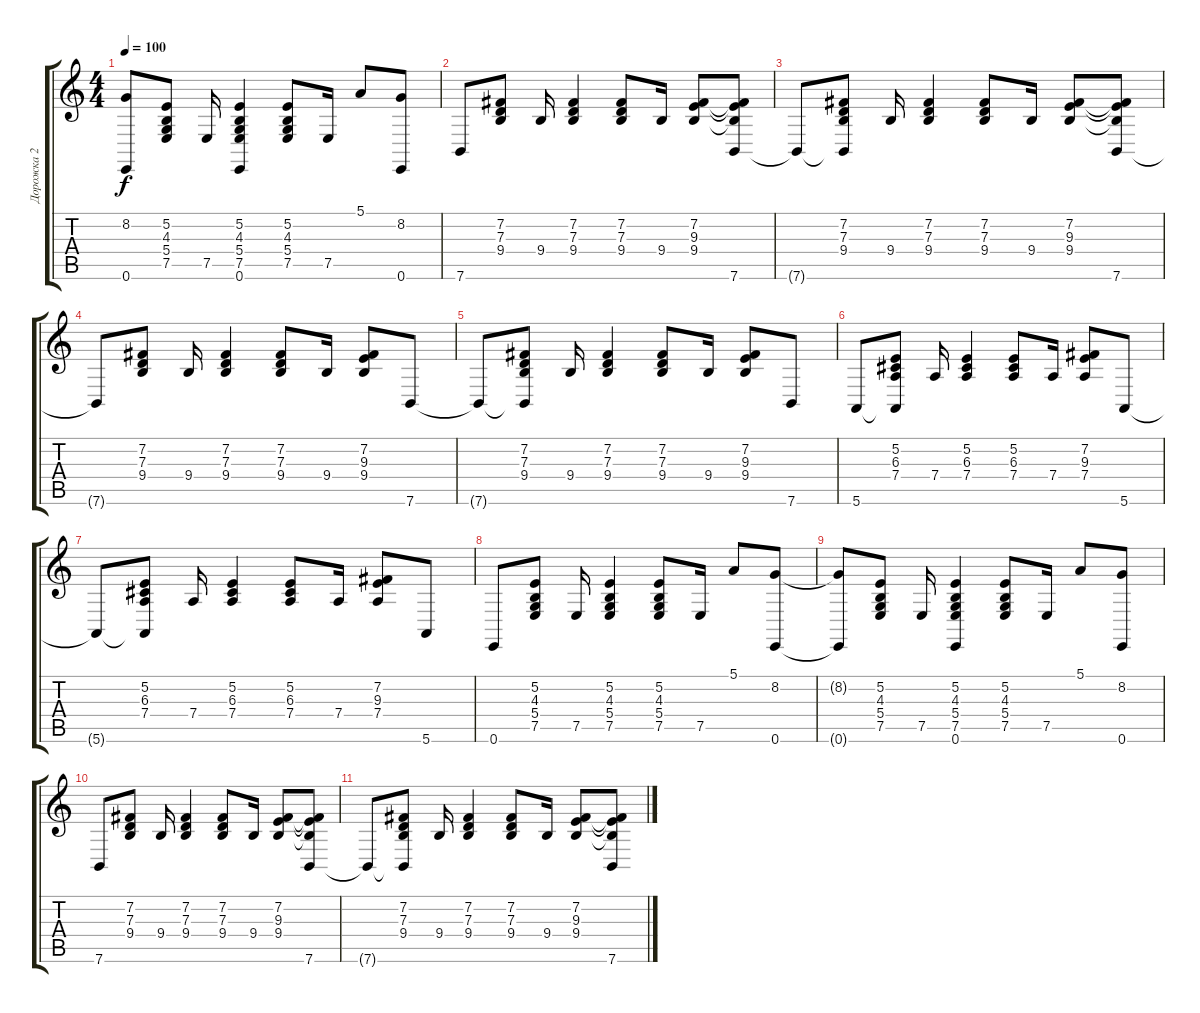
\track ("Дорожка 2" "Дорожка 2") {instrument percussiveorgan}
\staff {score tabs}
\tuning (E4 B3 G3 D3 A2 E2) {hide}
\ts (4 4)
\tempo 100
\clef g2
\ks c
(8.2{t} 0.6{t}).8{dy f} (5.2 4.3 5.4 7.5).8 7.5.16 (5.2 4.3 5.4 7.5 0.6).4 (5.2 4.3 5.4 7.5).8 7.5.16 5.1.8 (8.2 0.6).8 |
7.6.8 (7.2 7.3 9.4).8 9.4.16 (7.2 7.3 9.4).4 (7.2 7.3 9.4).8 9.4.16 (7.2 9.3 9.4).8 (7.2{t} 9.3{t} 9.4{t} 7.6).8 |
7.6{t}.8 (7.2 7.3 9.4 7.6{t}).8 9.4.16 (7.2 7.3 9.4).4 (7.2 7.3 9.4).8 9.4.16 (7.2 9.3 9.4).8 (7.2{t} 9.3{t} 9.4{t} 7.6).8 |
7.6{t}.8 (7.2 7.3 9.4).8 9.4.16 (7.2 7.3 9.4).4 (7.2 7.3 9.4).8 9.4.16 (7.2 9.3 9.4).8 7.6.8 |
7.6{t}.8 (7.2 7.3 9.4 7.6{t}).8 9.4.16 (7.2 7.3 9.4).4 (7.2 7.3 9.4).8 9.4.16 (7.2 9.3 9.4).8 7.6.8 |
5.6.8 (5.2 6.3 7.4 5.6{t}).8 7.4.16 (5.2 6.3 7.4).4 (5.2 6.3 7.4).8 7.4.16 (7.2 9.3 7.4).8 5.6.8 |
5.6{t}.8 (5.2 6.3 7.4 5.6{t}).8 7.4.16 (5.2 6.3 7.4).4 (5.2 6.3 7.4).8 7.4.16 (7.2 9.3 7.4).8 5.6.8 |
0.6.8 (5.2 4.3 5.4 7.5).8 7.5.16 (5.2 4.3 5.4 7.5).4 (5.2 4.3 5.4 7.5).8 7.5.16 5.1.8 (8.2 0.6).8 |
(8.2{t} 0.6{t}).8 (5.2 4.3 5.4 7.5).8 7.5.16 (5.2 4.3 5.4 7.5 0.6).4 (5.2 4.3 5.4 7.5).8 7.5.16 5.1.8 (8.2 0.6).8 |
7.6.8 (7.2 7.3 9.4).8 9.4.16 (7.2 7.3 9.4).4 (7.2 7.3 9.4).8 9.4.16 (7.2 9.3 9.4).8 (7.2{t} 9.3{t} 9.4{t} 7.6).8 |
7.6{t}.8 (7.2 7.3 9.4 7.6{t}).8 9.4.16 (7.2 7.3 9.4).4 (7.2 7.3 9.4).8 9.4.16 (7.2 9.3 9.4).8 (7.2{t} 9.3{t} 9.4{t} 7.6).8
